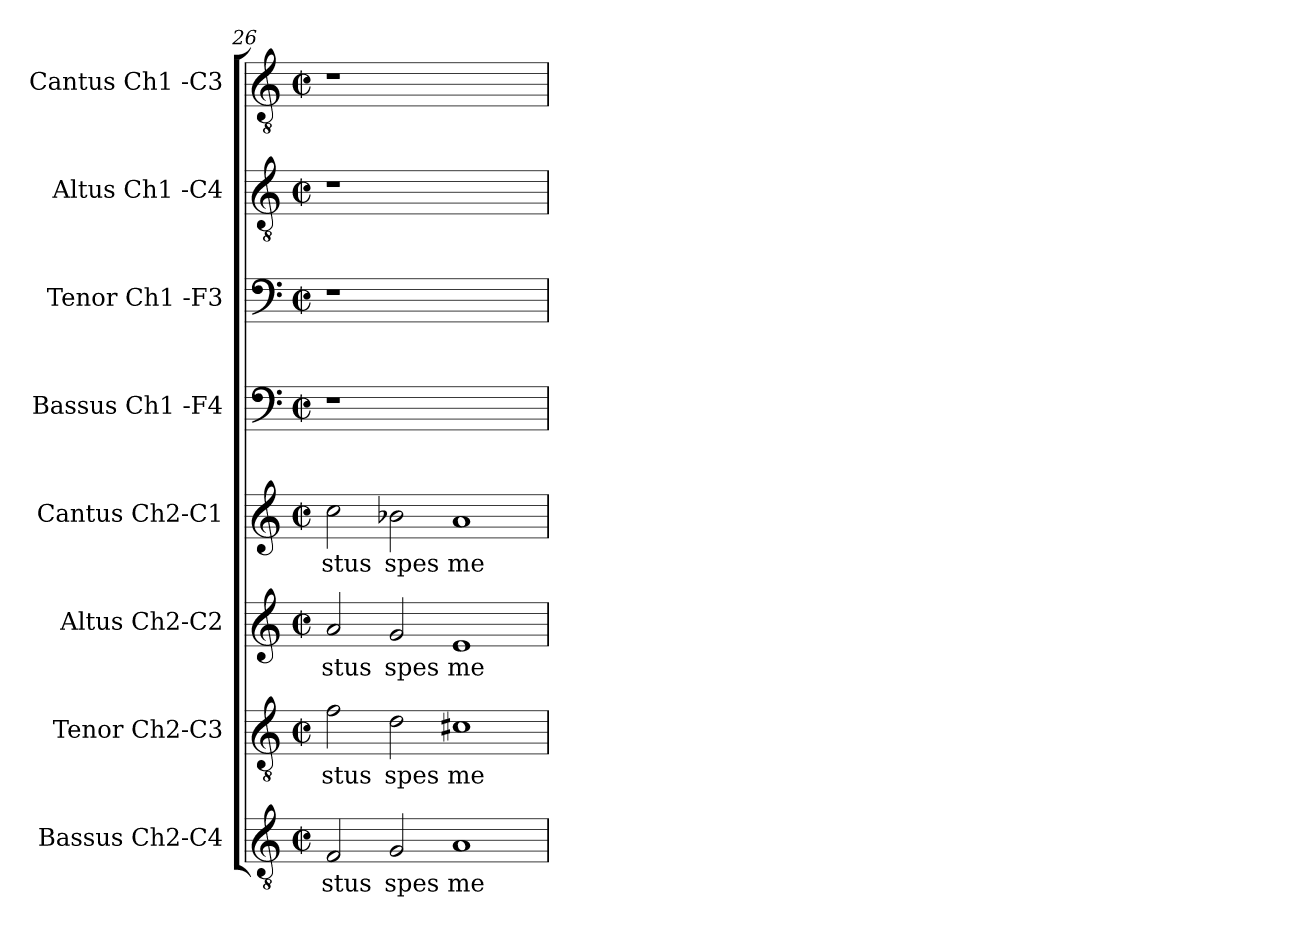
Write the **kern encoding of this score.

**kern	**text	**kern	**text	**kern	**text	**kern	**text	**kern	**kern	**kern	**kern
*part8	*part8	*part7	*part7	*part6	*part6	*part5	*part5	*part4	*part3	*part2	*part1
*staff8	*staff8	*staff7	*staff7	*staff6	*staff6	*staff5	*staff5	*staff4	*staff3	*staff2	*staff1
*I"Bassus Ch2-C4	*	*I"Tenor Ch2-C3	*	*I"Altus Ch2-C2	*	*I"Cantus Ch2-C1	*	*I"Bassus Ch1 -F4	*I"Tenor Ch1 -F3	*I"Altus Ch1 -C4	*I"Cantus Ch1 -C3
*I'B2	*	*I'T2	*	*I'A2	*	*I'C2	*	*I'B1	*I'T1	*I'A1	*I'C1
*clefGv2	*	*clefGv2	*	*clefG2	*	*clefG2	*	*clefF4	*clefF4	*clefGv2	*clefGv2
*k[]	*	*k[]	*	*k[]	*	*k[]	*	*k[]	*k[]	*k[]	*k[]
*M2/2	*	*M2/2	*	*M2/2	*	*M2/2	*	*M2/2	*M2/2	*M2/2	*M2/2
*met(c|)	*	*met(c|)	*	*met(c|)	*	*met(c|)	*	*met(c|)	*met(c|)	*met(c|)	*met(c|)
=26	=26	=26	=26	=26	=26	=26	=26	=26	=26	=26	=26
!	!LO:LY:b	!	!LO:LY:b	!	!LO:LY:b	!	!LO:LY:b	!	!	!	!
2F/	-stus	2f\	-stus	2a/	-stus	2cc\	-stus	1r	1r	1r	1r
!	!LO:LY:b	!	!LO:LY:b	!	!LO:LY:b	!	!LO:LY:b	!	!	!	!
2G/	spes	2d\	spes	2g/	spes	2b-X\	spes	.	.	.	.
!	!LO:LY:b	!	!LO:LY:b	!	!LO:LY:b	!	!LO:LY:b	!	!	!	!
1A	me-	1c#X	me-	1e	me-	1a	me-	1ryy	1ryy	1ryy	1ryy
=	=	=	=	=	=	=	=	=	=	=	=
*-	*-	*-	*-	*-	*-	*-	*-	*-	*-	*-	*-
